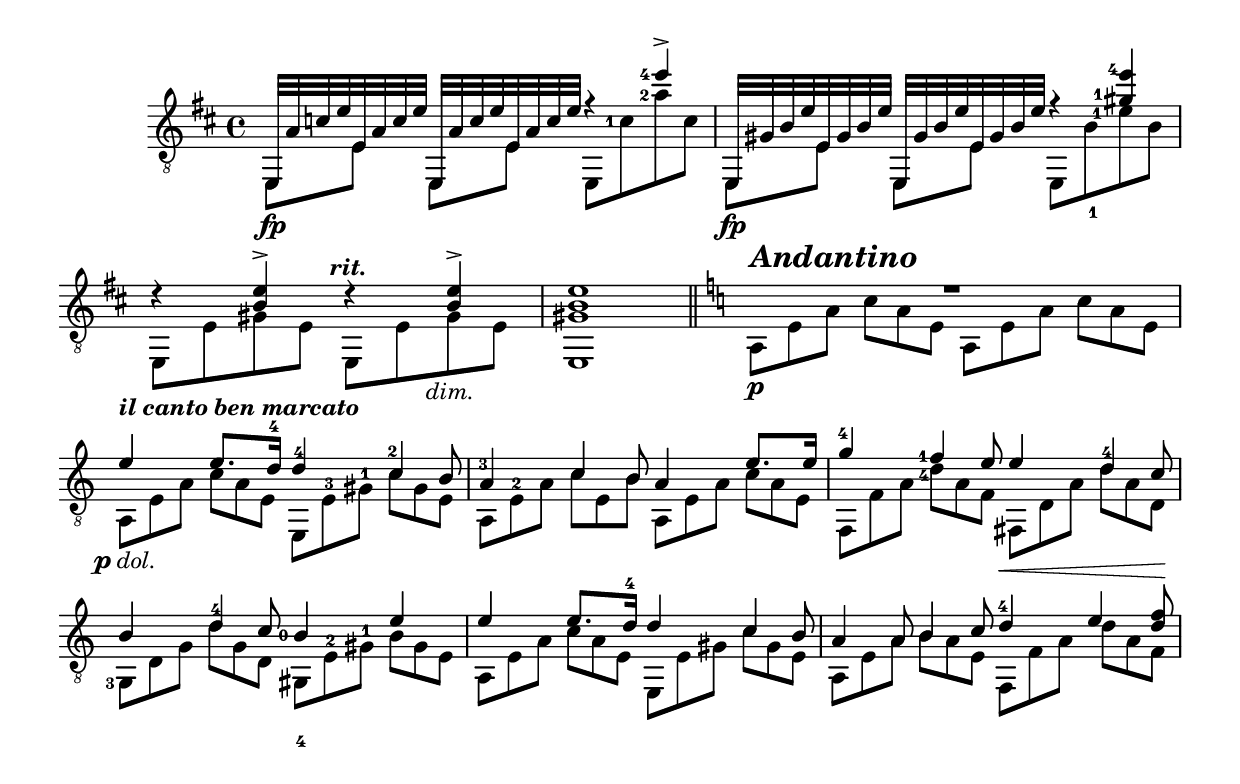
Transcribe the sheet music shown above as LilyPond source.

% INSPIRATIONAL HEADER FOR LILYPOND DOCUMENTATION fretted-strings %
% Passage from Johann Kaspar Mertz "Opern Revue, Op. 8, no. 17"   %
% on melodies from Bellini's "Norma"                              %
%*****************************************************************%

\version "2.17.30"

\header {
  lsrtags = "headword"
  texidoc = ""
  doctitle = "headword"
}


\layout {
  \context {
    \Score
    \remove "Bar_number_engraver"
  }
}

%%%% shortcuts
% fingering orientations
sfol = \set fingeringOrientations = #'(left)
sfor = \set fingeringOrientations = #'(right)
sfod = \set fingeringOrientations = #'(down)
sfou = \set fingeringOrientations = #'(up)

% string number orientations
ssnol = \set stringNumberOrientations = #'(left)  %(down right up)
ssnou = \set stringNumberOrientations = #'(up)
ssnod = \set stringNumberOrientations = #'(down)
ssnor = \set stringNumberOrientations = #'(right)

% define fingering offset
FO = #(define-music-function (parser location offsetX offsetY) (number? number?)
#{
  \once \override Voice.Fingering.extra-offset = #(cons offsetX offsetY)
#})

% markups
rit = \markup \center-align { \bold { \italic { " rit." } } }
dimin = \markup \center-align { \italic { " dim." } }
andantino = \markup \left-align { \italic { \bold { \fontsize #2.5 { "Andantino" } } } }
benmarcato = \markup { \italic { \bold { "il canto ben marcato" } } }
pdolce = #(make-dynamic-script (markup #:line (#:dynamic "p" #:normal-text #:italic "dol.")))

%%% THE MUSIC %%%

melody = \relative c {
  \clef "treble_8"
  \key d \major
  \time 4/4
  \voiceOne
  \sfol
  e,32 a' c e
  e, a c e
  e,, a' c e
  e, a c e
  f4\rest <e'-4>4-> | % m. 1

  e,,,32 gis' b e
  e, gis b e
  e,, gis' b e
  e, gis b e
  f4\rest \FO #'0.4 #'0.5 <gis-1 e'-4>4 | % m. 2

  d4\rest <b e>-> d4\rest^\rit <b e>4-> | % m. 3
  <gis b e>1 | % m. 4

  \bar "||"
  \key a \minor
  R1 % m. 5

  e'4^\benmarcato e8. d16-4
  d4-4 \tuplet 3/2 { \sfou \FO #'-0.3 #'0.6 <c-2>4 b8 } | % end of m. 6

  \FO #'-0.3 #'0.3
  <a-3>4 \tuplet 3/2 { c4 b8 } a4 e'8. e16 | % m. 7

  \FO #'-0.3 #'0.3
  <g-4>4 \tuplet 3/2 { \sfol \FO #'0.3 #'0.0 <f-1>4 e8 } e4  % beg of m. 8
  \tuplet 3/2 { \sfou <d-4>4 c8 } | % end of m. 8

  b4 \tuplet 3/2 { d4-4 c8 } \sfou \FO #'-1.7 #'-1.5 <b-0>4 e | % end of m. 9

  e4 e8. d16-4 d4 \tuplet 3/2 { c4 b8 } | % m. 10

  \tuplet 3/2 { a4 a8 b4 c8 } % beg of m. 11
  \sfou \FO #'-0.3 #'0.3
  <d-4>4^\< \tuplet 3/2 { e4 <d f>8\! } | % end of m. 11
}

bass = \relative c {
  \key d \major
  \time 4/4
  \voiceTwo

  e,8\fp[ e'] e,[ e'] e, \sfol <c''-1> <a'-2> c, | % m. 1

  e,,8\fp[ e'] e,[ e'] e, \sfod \FO #'0.2 #'-0.2 <b''-1>  % beg m. 2
  \sfol \FO #'0.3 #'0.0 <e-1> b | % end m. 2

  e,,8 e' gis e e, e' gis_\dimin e | % m. 3

  e,1 | % m. 4

  %% new section starts here in A minor
  \set Score.beamExceptions = #'()
  \once \override TextScript.staff-padding = #1.7
  \tuplet 3/2 { a8\p^\andantino e' a c a e a, e' a c a e } | % m. 5

  \tuplet 3/2 { a,8\pdolce e' a c a e } % beg m. 6
  \tuplet 3/2 { e,8 \sfou <e'-3> <gis-1> c gis e } | % end m. 6

  \tuplet 3/2 { a,8 <e'-2> a c e, b' a, e' a c a e } | % m. 7

  \tuplet 3/2 { f,8 f' a \sfol \FO #'0.3 #'-0.5 <d-4> a f fis, d' a' d a d, } | % m. 8

  \tuplet 3/2 { <g,-3>8 d' g d' g, d % beg m. 9
    \sfod \FO #'0.0 #'-2.0 <gis,-4> \sfou <e'-2> <gis-1> b gis e } | % end m. 9

  \tuplet 3/2 { a,8 e' a c a e e, e' gis c gis e } | % m. 10

  \tuplet 3/2 { a,8 e' a b a e f, f' a d a f } | % m. 11
}

\score {
  \new Staff = "guitar" <<
    \context Voice = "upper" { \melody }
    \context Voice = "lower" { \bass }
  >>
  \layout {
    \context {
      \Score
      \override Fingering.staff-padding = #'()
      \omit TupletNumber
      \override TupletBracket.bracket-visibility = ##f
    }
  }
  \midi { }
}
